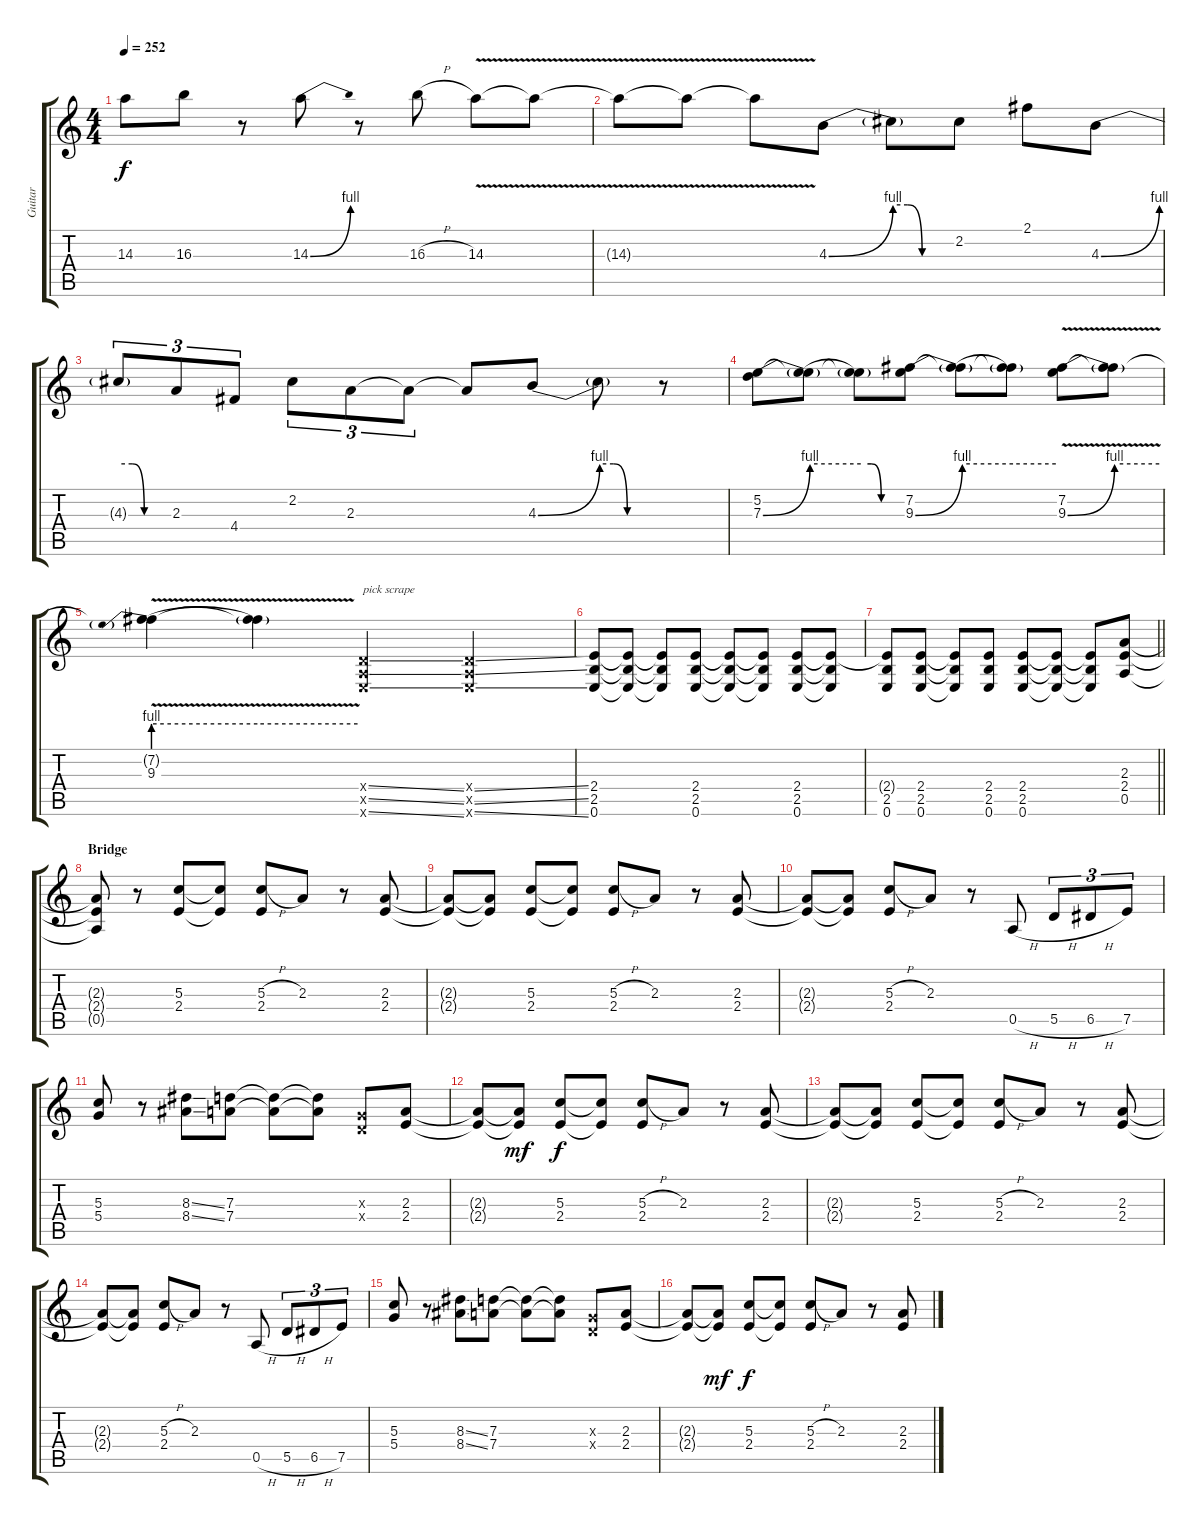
\track ("Guitar" "Guitar") {instrument distortionguitar}
\staff {score tabs}
\tuning (E4 B3 G3 D3 A2 E2) {hide}
\ts (4 4)
\tempo 252
\clef g2
\ks c
14.3.8{dy f} 16.3.8 r.8 14.3{be (bend 0 0 60 4)}.8 r.8 16.3{h}.8 14.3{v}.8 14.3{v t}.8 |
14.3{v t}.8 14.3{v t}.8 14.3{v t}.8 4.3{be (bend 0 0 60 4)}.8 4.3{be (custom 0 4 15 4 30 0 60 0) t}.8 2.2.8 2.1.8 4.3{be (bend 0 0 60 4)}.8 |
4.3{be (custom 0 4 15 4 30 0 60 0) t}.8{tu (3 2)} 2.3.8{tu (3 2)} 4.4.8{tu (3 2)} 2.2.8{tu (3 2)} 2.3.8{tu (3 2)} 2.3{t}.8{tu (3 2)} 2.3{t}.8 4.3{be (bend 0 0 60 4)}.8 4.3{be (custom 0 4 15 4 30 0 60 0) t}.8 r.8 |
(5.2 7.3{be (bend 0 0 60 4)}).8 (5.2{t} 7.3{be (hold 0 4 60 4) t}).8 (5.2{t} 7.3{be (custom 0 4 15 4 30 0 60 0) t}).8 (7.2 9.3{be (bend 0 0 60 4)}).8 (7.2{t} 9.3{be (hold 0 4 60 4) t}).8 (7.2{t} 9.3{be (hold 0 4 60 4) t}).8 (7.2{v} 9.3{be (bend 0 0 60 4)}).8 (7.2{v t} 9.3{be (hold 0 4 60 4) t}).8 |
(7.2{v t} 9.3{be (prebend 0 4 60 4)}).4 (7.2{v t} 9.3{be (hold 0 4 60 4) t}).4 (0.4{ss x} 0.5{ss x} 0.6{ss x}).4{txt "pick scrape"} (0.4{ss x} 0.5{ss x} 0.6{ss x}).4 |
(2.4 2.5 0.6).8 (2.4{t} 2.5{t} 0.6{t}).8 (2.4{t} 2.5{t} 0.6{t}).8 (2.4 2.5 0.6).8 (2.4{t} 2.5{t} 0.6{t}).8 (2.4{t} 2.5{t} 0.6{t}).8 (2.4 2.5 0.6).8 (2.4{t} 2.5{t} 0.6{t}).8 |
\barLineRight lightlight
(2.4{t} 2.5 0.6).8 (2.4 2.5 0.6).8 (2.4{t} 2.5{t} 0.6{t}).8 (2.4 2.5 0.6).8 (2.4 2.5 0.6).8 (2.4{t} 2.5{t} 0.6{t}).8 (2.4{t} 2.5{t} 0.6{t}).8 (2.3 2.4 0.5).8 |
\section ("" "Bridge")
(2.3{t} 2.4{t} 0.5{t}).8 r.8{instrument electricguitarmuted} (5.3 2.4).8 (5.3{t} 2.4{t}).8 (5.3{h} 2.4).8 2.3.8 r.8 (2.3 2.4).8 |
(2.3{t} 2.4{t}).8 (2.3{t} 2.4{t}).8 (5.3 2.4).8 (5.3{t} 2.4{t}).8 (5.3{h} 2.4).8 2.3.8 r.8 (2.3 2.4).8 |
(2.3{t} 2.4{t}).8 (2.3{t} 2.4{t}).8 (5.3{h} 2.4).8 2.3.8 r.8 0.5{h}.8 5.5{h}.8{tu (3 2)} 6.5{h}.8{tu (3 2)} 7.5.8{tu (3 2)} |
(5.3 5.4).8 r.8 (8.3{ss} 8.4{ss}).8 (7.3 7.4).8 (7.3{t} 7.4{t}).8 (7.3{t} 7.4{t}).8 (0.3{x} 0.4{x}).8 (2.3 2.4).8 |
(2.3{t} 2.4{t}).8 (2.3{t} 2.4{t}).8{dy mf} (5.3 2.4).8{dy f} (5.3{t} 2.4{t}).8 (5.3{h} 2.4).8 2.3.8 r.8 (2.3 2.4).8 |
(2.3{t} 2.4{t}).8 (2.3{t} 2.4{t}).8 (5.3 2.4).8 (5.3{t} 2.4{t}).8 (5.3{h} 2.4).8 2.3.8 r.8 (2.3 2.4).8 |
(2.3{t} 2.4{t}).8 (2.3{t} 2.4{t}).8 (5.3{h} 2.4).8 2.3.8 r.8 0.5{h}.8 5.5{h}.8{tu (3 2)} 6.5{h}.8{tu (3 2)} 7.5.8{tu (3 2)} |
(5.3 5.4).8 r.8 (8.3{ss} 8.4{ss}).8 (7.3 7.4).8 (7.3{t} 7.4{t}).8 (7.3{t} 7.4{t}).8 (0.3{x} 0.4{x}).8 (2.3 2.4).8 |
(2.3{t} 2.4{t}).8 (2.3{t} 2.4{t}).8{dy mf} (5.3 2.4).8{dy f} (5.3{t} 2.4{t}).8 (5.3{h} 2.4).8 2.3.8 r.8 (2.3 2.4).8
